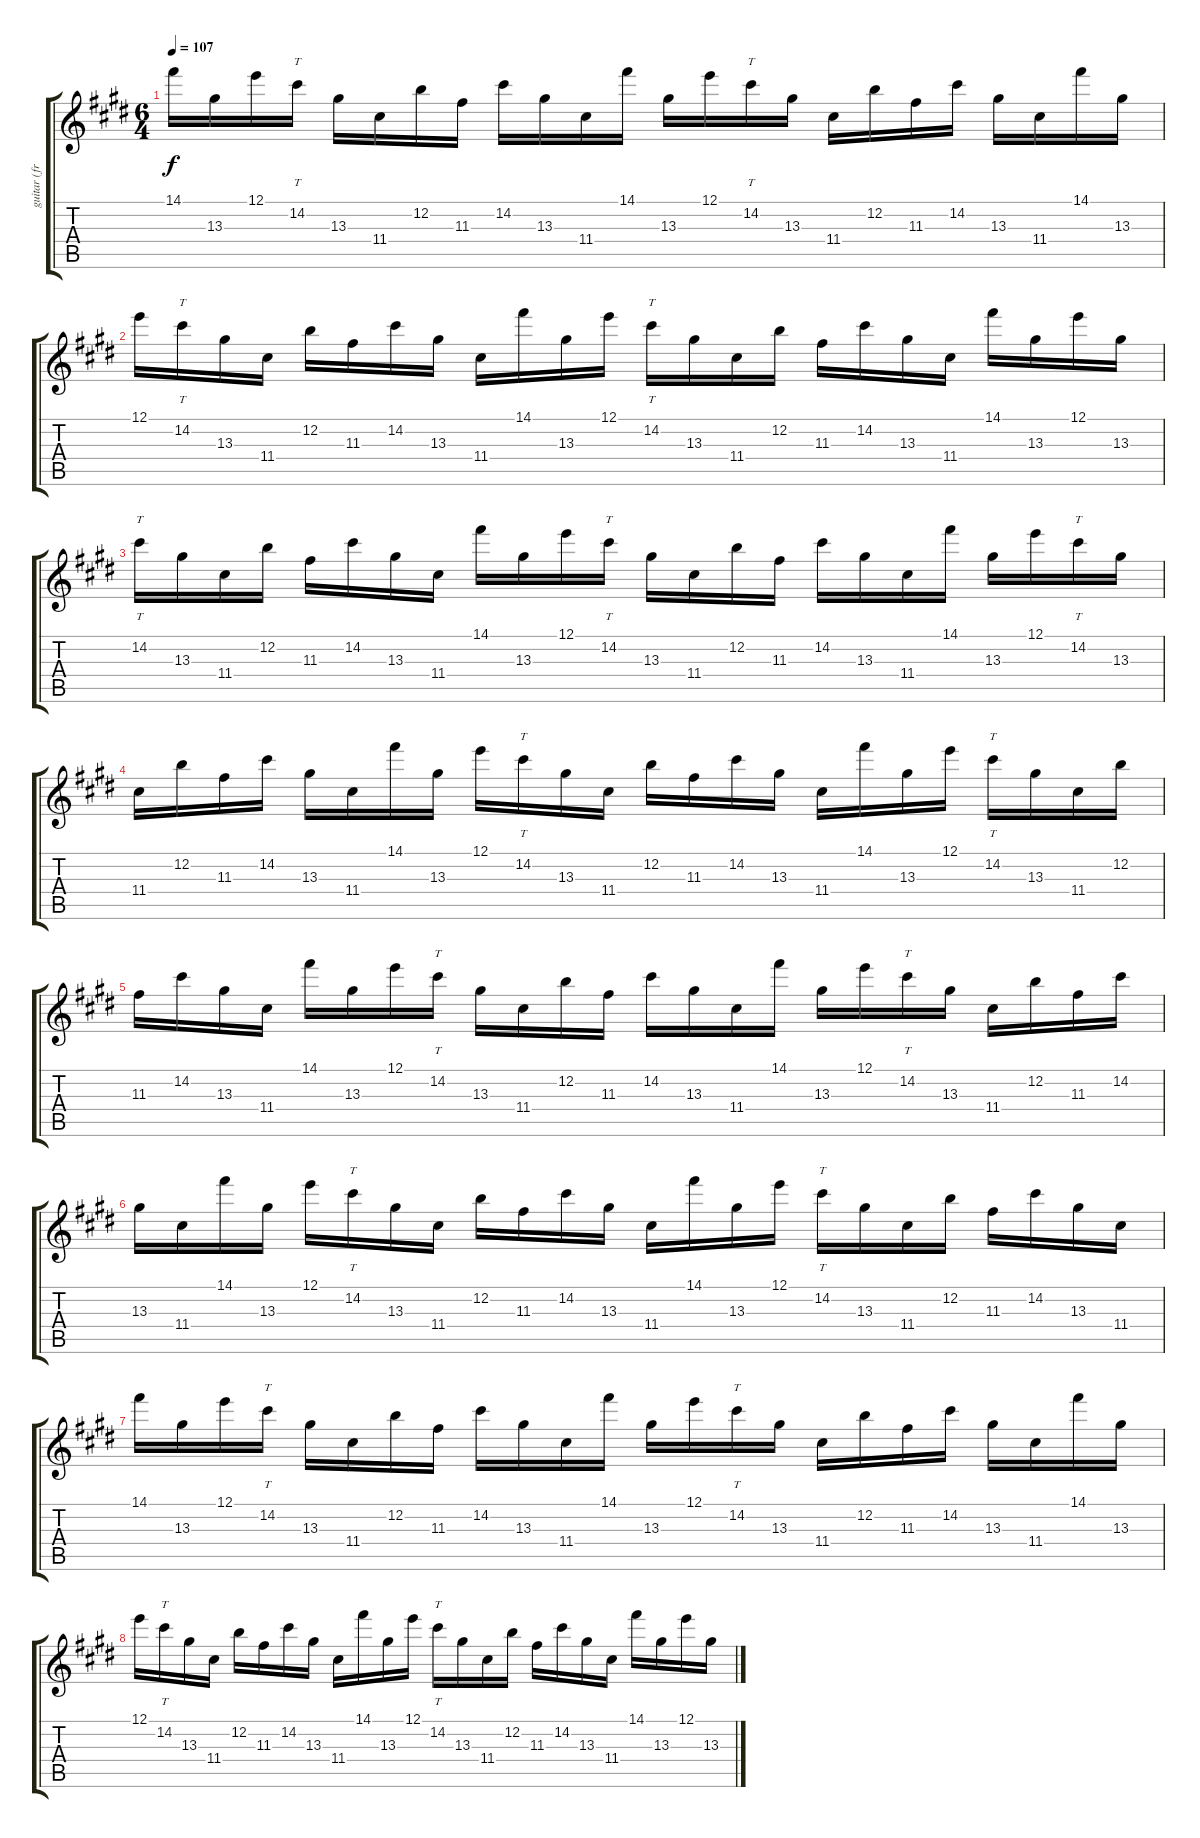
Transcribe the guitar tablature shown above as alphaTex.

\track ("guitar (fripp)" "guitar (fr") {instrument acousticguitarsteel}
\staff {score tabs}
\tuning (E4 B3 G3 D3 A2 E2) {hide}
\ts (6 4)
\tempo 107
\clef g2
\ks e
14.1.16{dy f} 13.3.16 12.1.16 14.2.16{tt} 13.3.16 11.4.16 12.2.16 11.3.16 14.2.16 13.3.16 11.4.16 14.1.16 13.3.16 12.1.16 14.2.16{tt} 13.3.16 11.4.16 12.2.16 11.3.16 14.2.16 13.3.16 11.4.16 14.1.16 13.3.16 |
12.1.16 14.2.16{tt} 13.3.16 11.4.16 12.2.16 11.3.16 14.2.16 13.3.16 11.4.16 14.1.16 13.3.16 12.1.16 14.2.16{tt} 13.3.16 11.4.16 12.2.16 11.3.16 14.2.16 13.3.16 11.4.16 14.1.16 13.3.16 12.1.16 13.3.16 |
14.2.16{tt} 13.3.16 11.4.16 12.2.16 11.3.16 14.2.16 13.3.16 11.4.16 14.1.16 13.3.16 12.1.16 14.2.16{tt} 13.3.16 11.4.16 12.2.16 11.3.16 14.2.16 13.3.16 11.4.16 14.1.16 13.3.16 12.1.16 14.2.16{tt} 13.3.16 |
11.4.16 12.2.16 11.3.16 14.2.16 13.3.16 11.4.16 14.1.16 13.3.16 12.1.16 14.2.16{tt} 13.3.16 11.4.16 12.2.16 11.3.16 14.2.16 13.3.16 11.4.16 14.1.16 13.3.16 12.1.16 14.2.16{tt} 13.3.16 11.4.16 12.2.16 |
11.3.16 14.2.16 13.3.16 11.4.16 14.1.16 13.3.16 12.1.16 14.2.16{tt} 13.3.16 11.4.16 12.2.16 11.3.16 14.2.16 13.3.16 11.4.16 14.1.16 13.3.16 12.1.16 14.2.16{tt} 13.3.16 11.4.16 12.2.16 11.3.16 14.2.16 |
13.3.16 11.4.16 14.1.16 13.3.16 12.1.16 14.2.16{tt} 13.3.16 11.4.16 12.2.16 11.3.16 14.2.16 13.3.16 11.4.16 14.1.16 13.3.16 12.1.16 14.2.16{tt} 13.3.16 11.4.16 12.2.16 11.3.16 14.2.16 13.3.16 11.4.16 |
14.1.16 13.3.16 12.1.16 14.2.16{tt} 13.3.16 11.4.16 12.2.16 11.3.16 14.2.16 13.3.16 11.4.16 14.1.16 13.3.16 12.1.16 14.2.16{tt} 13.3.16 11.4.16 12.2.16 11.3.16 14.2.16 13.3.16 11.4.16 14.1.16 13.3.16 |
12.1.16 14.2.16{tt} 13.3.16 11.4.16 12.2.16 11.3.16 14.2.16 13.3.16 11.4.16 14.1.16 13.3.16 12.1.16 14.2.16{tt} 13.3.16 11.4.16 12.2.16 11.3.16 14.2.16 13.3.16 11.4.16 14.1.16 13.3.16 12.1.16 13.3.16
